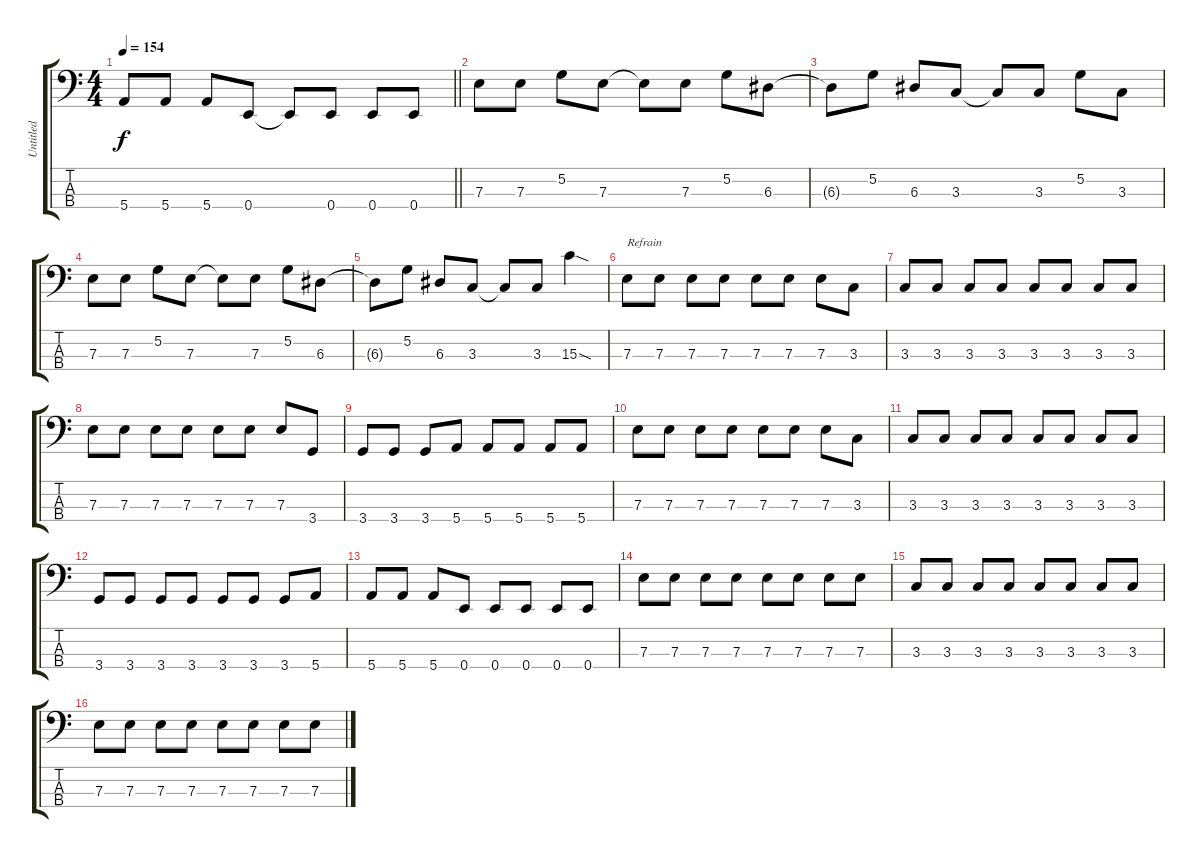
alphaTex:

\track ("Untitled" "Untitled") {instrument electricbassfinger}
\staff {score tabs}
\tuning (G2 D2 A1 E1) {hide}
\ts (4 4)
\tempo 154
\clef f4
\barLineRight lightlight
\ks c
5.4{t}.8{dy f} 5.4.8 5.4.8 0.4.8 0.4{t}.8 0.4.8 0.4.8 0.4.8 |
7.3.8 7.3.8 5.2.8 7.3.8 7.3{t}.8 7.3.8 5.2.8 6.3.8 |
6.3{t}.8 5.2.8 6.3.8 3.3.8 3.3{t}.8 3.3.8 5.2.8 3.3.8 |
7.3.8 7.3.8 5.2.8 7.3.8 7.3{t}.8 7.3.8 5.2.8 6.3.8 |
6.3{t}.8 5.2.8 6.3.8 3.3.8 3.3{t}.8 3.3.8 15.3{sod}.4 |
7.3.8{txt "Refrain"} 7.3.8 7.3.8 7.3.8 7.3.8 7.3.8 7.3.8 3.3.8 |
3.3.8 3.3.8 3.3.8 3.3.8 3.3.8 3.3.8 3.3.8 3.3.8 |
7.3.8 7.3.8 7.3.8 7.3.8 7.3.8 7.3.8 7.3.8 3.4.8 |
3.4.8 3.4.8 3.4.8 5.4.8 5.4.8 5.4.8 5.4.8 5.4.8 |
7.3.8 7.3.8 7.3.8 7.3.8 7.3.8 7.3.8 7.3.8 3.3.8 |
3.3.8 3.3.8 3.3.8 3.3.8 3.3.8 3.3.8 3.3.8 3.3.8 |
3.4.8 3.4.8 3.4.8 3.4.8 3.4.8 3.4.8 3.4.8 5.4.8 |
5.4.8 5.4.8 5.4.8 0.4.8 0.4.8 0.4.8 0.4.8 0.4.8 |
7.3.8 7.3.8 7.3.8 7.3.8 7.3.8 7.3.8 7.3.8 7.3.8 |
3.3.8 3.3.8 3.3.8 3.3.8 3.3.8 3.3.8 3.3.8 3.3.8 |
7.3.8 7.3.8 7.3.8 7.3.8 7.3.8 7.3.8 7.3.8 7.3.8
